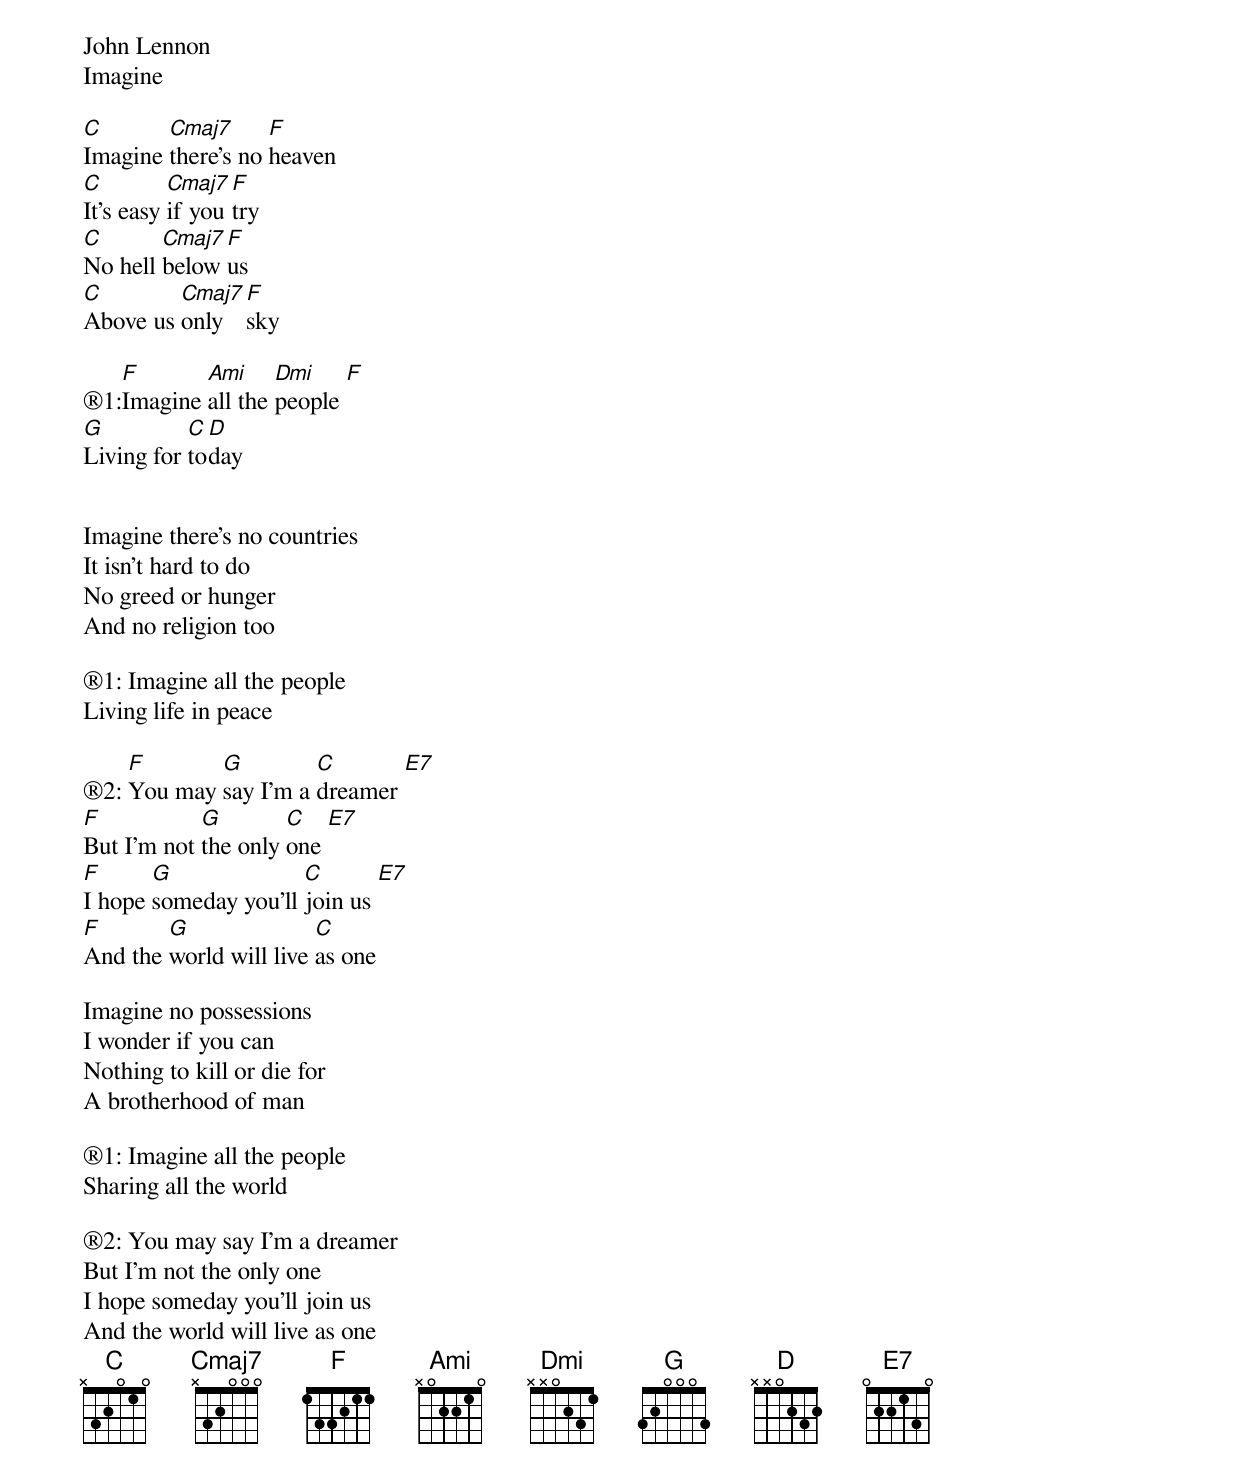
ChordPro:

John Lennon
Imagine

[C]Imagine [Cmaj7]there's no [F]heaven
[C]It's easy [Cmaj7]if you [F]try
[C]No hell [Cmaj7]below [F]us
[C]Above us [Cmaj7]only [F]sky

®1:[F]Imagine [Ami]all the [Dmi]people [F]
[G]Living for [C]to[D]day


Imagine there's no countries
It isn't hard to do
No greed or hunger
And no religion too

®1: Imagine all the people
Living life in peace

®2: [F]You may [G]say I'm a [C]dreamer [E7]
[F]But I'm not [G]the only [C]one [E7]
[F]I hope [G]someday you'll [C]join us [E7]
[F]And the [G]world will live [C]as one

Imagine no possessions
I wonder if you can
Nothing to kill or die for
A brotherhood of man

®1: Imagine all the people
Sharing all the world

®2: You may say I'm a dreamer
But I'm not the only one
I hope someday you'll join us
And the world will live as one
